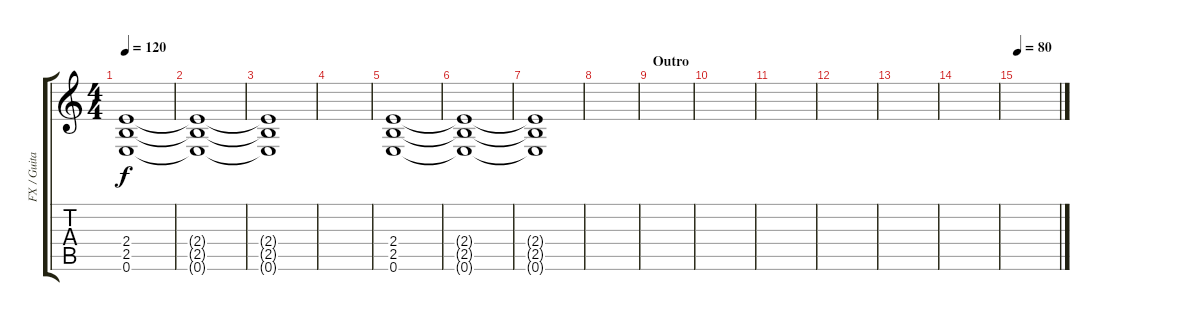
\track ("FX / Guitar II" "FX / Guita") {instrument distortionguitar}
\staff {score tabs}
\tuning (E4 B3 G3 D3 A2 E2) {hide}
\ts (4 4)
\tempo 120
\clef g2
\ks c
(2.4 2.5 0.6).1{dy f volume 5} |
(2.4{t} 2.5{t} 0.6{t}).1 |
(2.4{t} 2.5{t} 0.6{t}).1 |
|
(2.4 2.5 0.6).1{volume 5} |
(2.4{t} 2.5{t} 0.6{t}).1 |
(2.4{t} 2.5{t} 0.6{t}).1 |
|
\section ("" "Outro")
|
|
|
|
|
|
\tempo 80
